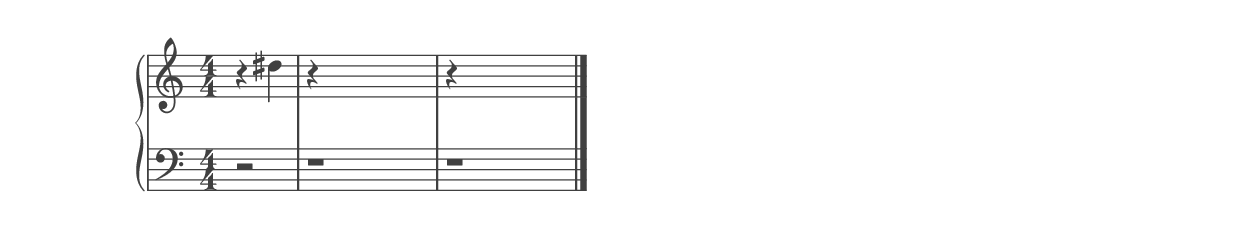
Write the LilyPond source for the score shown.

%% ----------------------------------------------------------------------------
%% Generated on: 2019 January 05
%% Note Name: D5#
%% Octave: 5
%% Clef: treble
%% Filename: 112-55-5-treble-D5#
%% ----------------------------------------------------------------------------

\version "2.19.82"

\include "../piano_note_colors.ly"

\header {
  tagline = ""
}

upper = {
  \clef treble
  \numericTimeSignature
  % treble note
  r4 dis''4
  % treble octave (hidden)
  r4 \hideNotes dis'4 dis''4 dis'''4
  % treble octave (hidden) repeat
  \unHideNotes
  r4 \hideNotes dis'4 dis''4 dis'''4
  \bar "|."
}

lower = {
  \clef bass
  \numericTimeSignature
  % bass note in color
  r2
  % bass octave (hidden)
  r1
  % bass octave (hidden) repeat
  \unHideNotes
  r1
}

\score {
  \new PianoStaff <<
    \context Score
    \applyContext #(override-color-for-all-grobs default-black)
    \time 4/4
    \partial 2
    \new Staff = upper { \upper }
    \new Staff = lower { \lower }
  >>
  \layout { }
  \midi { }
}